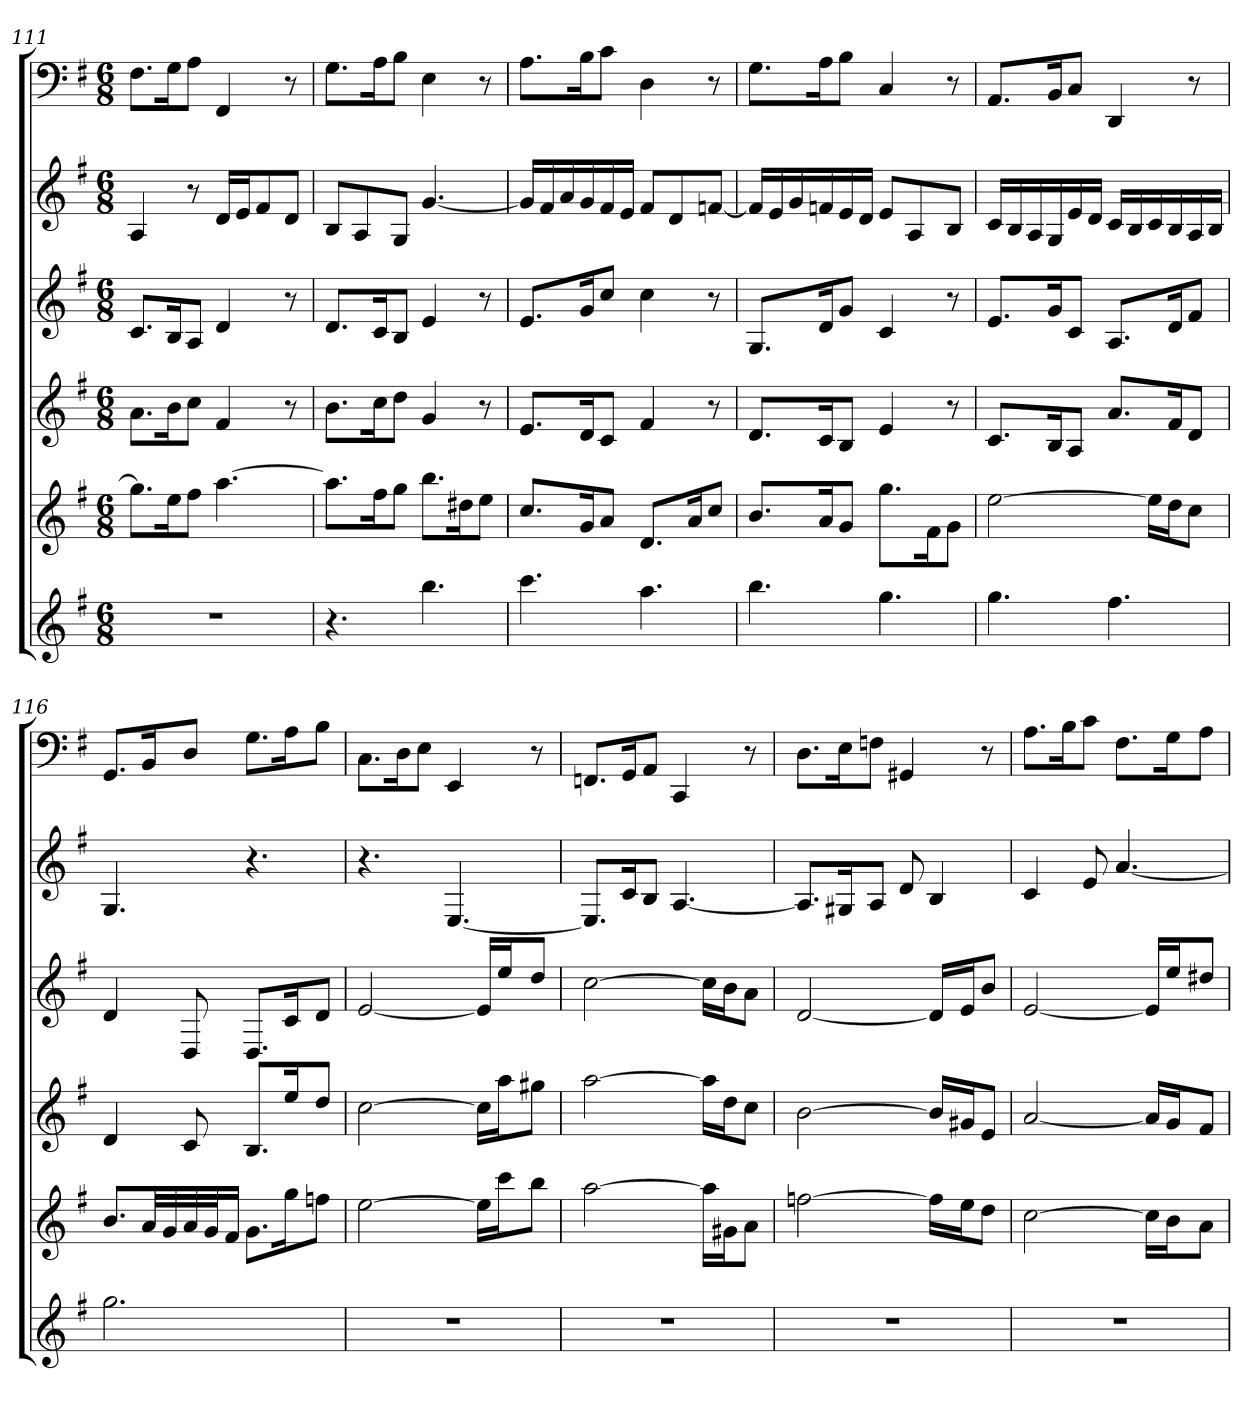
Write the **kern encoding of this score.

**kern	**kern	**kern	**kern	**kern	**kern
*part6	*part5	*part4	*part3	*part2	*part1
*staff6	*staff5	*staff4	*staff3	*staff2	*staff1
*k[f#]	*k[f#]	*k[f#]	*k[f#]	*k[f#]	*k[f#]
*e:	*e:	*e:	*e:	*e:	*e:
*M6/8	*M6/8	*M6/8	*M6/8	*M6/8	*M6/8
=111	=111	=111	=111	=111	=111
2.r	8.ggL]	8.aL	8.cL	4A	8.F#L
.	16eeK	16bK	16BK	.	16GK
.	8ff#J	8ccJ	8AJ	8r	8AJ
.	[4.aa	4f#	4d	16dLL	4FF#
.	.	.	.	16eJ	.
.	.	.	.	8f#	.
.	.	8r	8r	8dJ	8r
=112	=112	=112	=112	=112	=112
4.r	8.aaL]	8.bL	8.dL	8BL	8.GL
.	.	.	.	8A	.
.	16ff#K	16ccK	16cK	.	16AK
.	8ggJ	8ddJ	8BJ	8GJ	8BJ
4.bb	8.bbL	4g	4e	[4.g	4E
.	16dd#XK	.	.	.	.
.	8eeJ	8r	8r	.	8r
=113	=113	=113	=113	=113	=113
4.ccc	8.ccL	8.eL	8.eL	16gLL]	8.AL
.	.	.	.	16f#	.
.	.	.	.	16a	.
.	16gK	16dK	16gK	16g	16BK
.	8aJ	8cJ	8ccJ	16f#	8cJ
.	.	.	.	16eJJ	.
4.aa	8.dL	4f#	4cc	8f#L	4D
.	.	.	.	8d	.
.	16aK	.	.	.	.
.	8ccJ	8r	8r	[8fnJ	8r
=114	=114	=114	=114	=114	=114
4.bb	8.bL	8.dL	8.GL	16fLL]	8.GL
.	.	.	.	16e	.
.	.	.	.	16g	.
.	16aK	16cK	16dK	16fn	16AK
.	8gJ	8BJ	8gJ	16e	8BJ
.	.	.	.	16dJJ	.
4.gg	8.ggL	4e	4c	8eL	4C
.	.	.	.	8A	.
.	16f#K	.	.	.	.
.	8gJ	8r	8r	8BJ	8r
=115	=115	=115	=115	=115	=115
4.gg	[2ee	8.cL	8.eL	16cLL	8.AAL
.	.	.	.	16B	.
.	.	.	.	16A	.
.	.	16BK	16gK	16G	16BBK
.	.	8AJ	8cJ	16e	8CJ
.	.	.	.	16dJJ	.
4.ff#	.	8.aL	8.AL	16cLL	4DD
.	.	.	.	16B	.
.	16eeLL]	.	.	16c	.
.	16ddJ	16f#K	16dK	16B	.
.	8ccJ	8dJ	8f#J	16A	8r
.	.	.	.	16BJJ	.
=116	=116	=116	=116	=116	=116
2.gg	8.bL	4d	4d	4.G	8.GGL
.	32aLL	.	.	.	16BBK
.	32g	.	.	.	.
.	32a	8c	8D	.	8DJ
.	32gJ	.	.	.	.
.	16f#JJ	.	.	.	.
.	8.gL	8.BL	8.DL	4.r	8.GL
.	16ggK	16eeK	16cK	.	16AK
.	8ffnJ	8ddJ	8dJ	.	8BJ
=117	=117	=117	=117	=117	=117
2.r	[2ee	[2cc	[2e	4.r	8.CL
.	.	.	.	.	16DK
.	.	.	.	.	8EJ
.	.	.	.	[4.E	4EE
.	16eeLL]	16ccLL]	16eLL]	.	.
.	16cccJ	16aaJ	16eeJ	.	.
.	8bbJ	8gg#XJ	8ddJ	.	8r
=118	=118	=118	=118	=118	=118
2.r	[2aa	[2aa	[2cc	8.EL]	8.FFnL
.	.	.	.	16cK	16GGK
.	.	.	.	8BJ	8AAJ
.	.	.	.	[4.A	4CC
.	16aaLL]	16aaLL]	16ccLL]	.	.
.	16g#XJ	16ddJ	16bJ	.	.
.	8aJ	8ccJ	8aJ	.	8r
=119	=119	=119	=119	=119	=119
2.r	[2ffn	[2b	[2d	8.AL]	8.DL
.	.	.	.	16G#XK	16EK
.	.	.	.	8AJ	8FnJ
.	.	.	.	8d	4GG#X
.	16ffLL]	16bLL]	16dLL]	4B	.
.	16eeJ	16g#XJ	16eJ	.	.
.	8ddJ	8eJ	8bJ	.	8r
=120	=120	=120	=120	=120	=120
2.r	[2cc	[2a	[2e	4c	8.AL
.	.	.	.	.	16BK
.	.	.	.	8e	8cJ
.	.	.	.	[4.a	8.F#L
.	16ccLL]	16aLL]	16eLL]	.	.
.	16bJ	16gJ	16eeJ	.	16GK
.	8aJ	8f#J	8dd#XJ	.	8AJ
=	=	=	=	=	=
*-	*-	*-	*-	*-	*-
